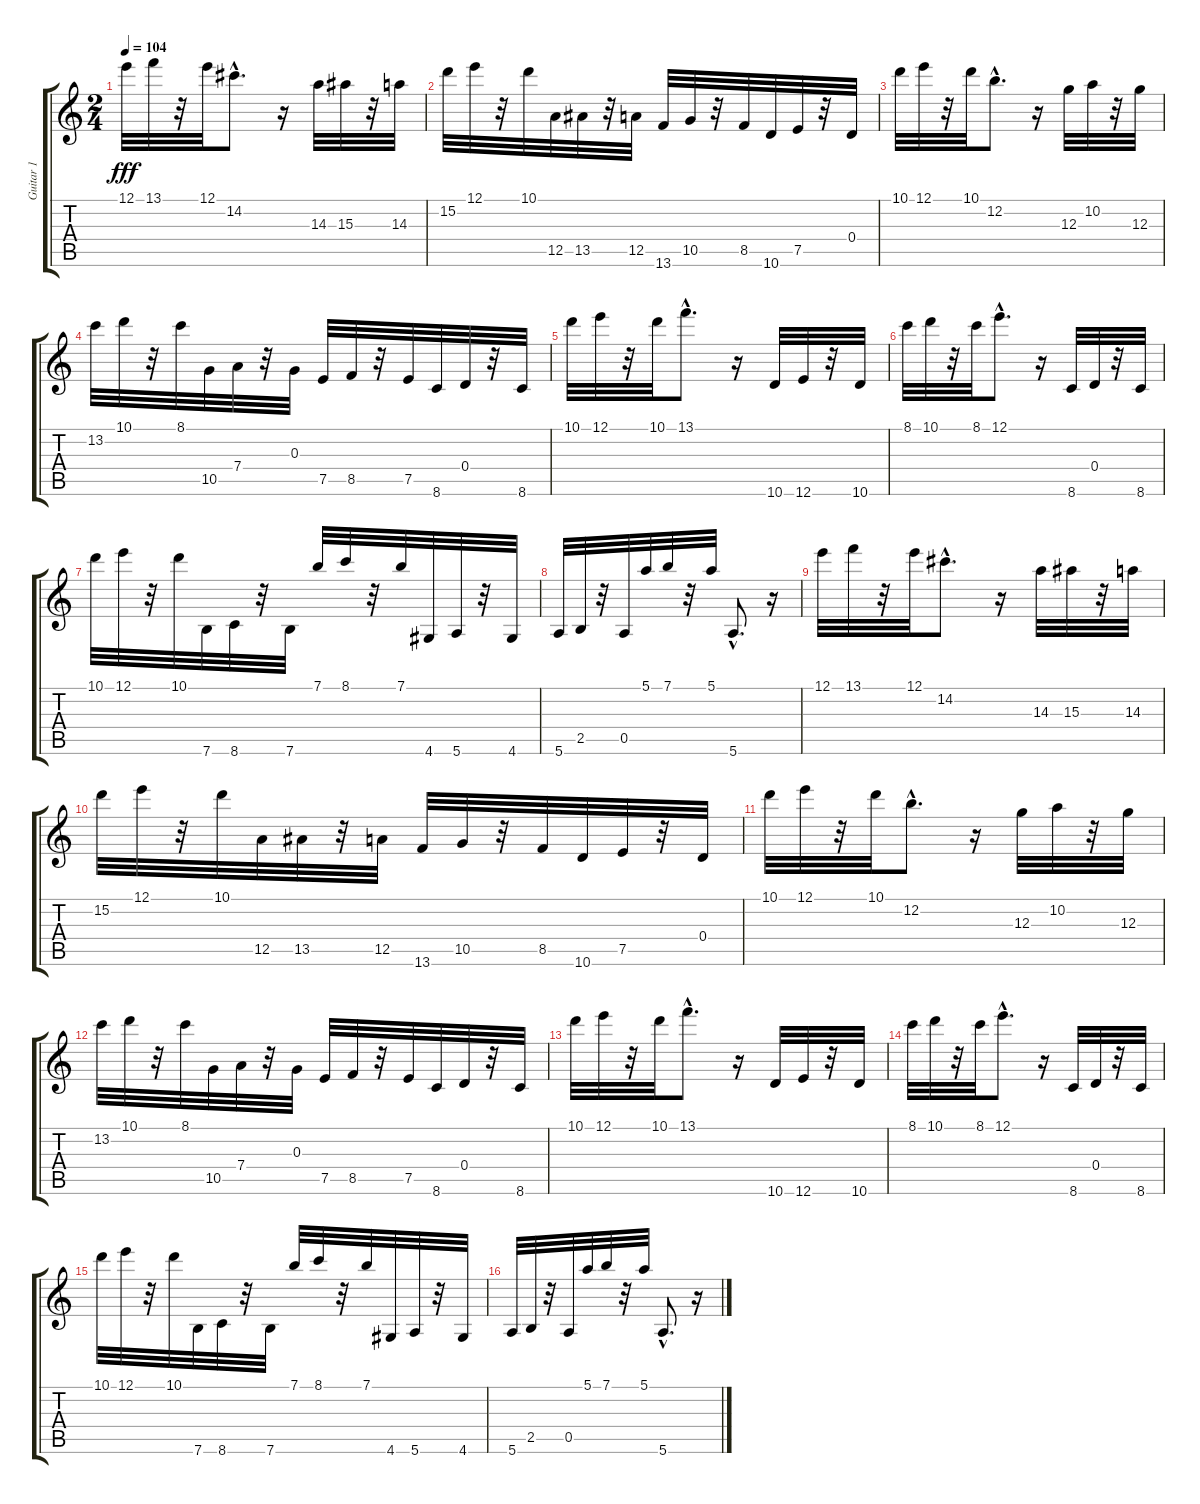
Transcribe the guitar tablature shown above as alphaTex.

\track ("Guitar 1" "Guitar 1") {instrument acousticguitarnylon}
\staff {score tabs}
\tuning (E4 B3 G3 D3 A2 E2) {hide}
\ts (2 4)
\tempo 104
\clef g2
\ks c
12.1.32{dy fff} 13.1.32 r.32 12.1.32 14.2{hac}.8{d} r.16 14.3.32 15.3.32 r.32 14.3.32 |
15.2.32 12.1.32 r.32 10.1.32 12.5.32 13.5.32 r.32 12.5.32 13.6.32 10.5.32 r.32 8.5.32 10.6.32 7.5.32 r.32 0.4.32 |
10.1.32 12.1.32 r.32 10.1.32 12.2{hac}.8{d} r.16 12.3.32 10.2.32 r.32 12.3.32 |
13.2.32 10.1.32 r.32 8.1.32 10.5.32 7.4.32 r.32 0.3.32 7.5.32 8.5.32 r.32 7.5.32 8.6.32 0.4.32 r.32 8.6.32 |
10.1.32 12.1.32 r.32 10.1.32 13.1{hac}.8{d} r.16 10.6.32 12.6.32 r.32 10.6.32 |
8.1.32 10.1.32 r.32 8.1.32 12.1{hac}.8{d} r.16 8.6.32 0.4.32 r.32 8.6.32 |
10.1.32 12.1.32 r.32 10.1.32 7.6.32 8.6.32 r.32 7.6.32 7.1.32 8.1.32 r.32 7.1.32 4.6.32 5.6.32 r.32 4.6.32 |
5.6.32 2.5.32 r.32 0.5.32 5.1.32 7.1.32 r.32 5.1.32 5.6{hac}.8{d} r.16 |
12.1.32 13.1.32 r.32 12.1.32 14.2{hac}.8{d} r.16 14.3.32 15.3.32 r.32 14.3.32 |
15.2.32 12.1.32 r.32 10.1.32 12.5.32 13.5.32 r.32 12.5.32 13.6.32 10.5.32 r.32 8.5.32 10.6.32 7.5.32 r.32 0.4.32 |
10.1.32 12.1.32 r.32 10.1.32 12.2{hac}.8{d} r.16 12.3.32 10.2.32 r.32 12.3.32 |
13.2.32 10.1.32 r.32 8.1.32 10.5.32 7.4.32 r.32 0.3.32 7.5.32 8.5.32 r.32 7.5.32 8.6.32 0.4.32 r.32 8.6.32 |
10.1.32 12.1.32 r.32 10.1.32 13.1{hac}.8{d} r.16 10.6.32 12.6.32 r.32 10.6.32 |
8.1.32 10.1.32 r.32 8.1.32 12.1{hac}.8{d} r.16 8.6.32 0.4.32 r.32 8.6.32 |
10.1.32 12.1.32 r.32 10.1.32 7.6.32 8.6.32 r.32 7.6.32 7.1.32 8.1.32 r.32 7.1.32 4.6.32 5.6.32 r.32 4.6.32 |
5.6.32 2.5.32 r.32 0.5.32 5.1.32 7.1.32 r.32 5.1.32 5.6{hac}.8{d} r.16
